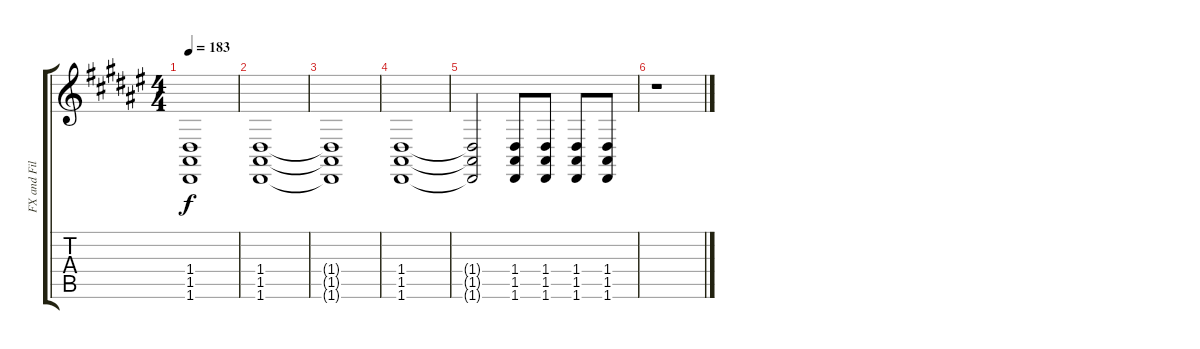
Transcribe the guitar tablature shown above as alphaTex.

\track ("FX and Fills" "FX and Fil") {instrument choiraahs}
\staff {score tabs}
\tuning (E4 B3 G3 D3 A2 D2) {hide}
\ts (4 4)
\tempo 183
\clef g2
\ks d#minor
(1.4{t} 1.5{t} 1.6{t}).1{dy f} |
(1.4 1.5 1.6).1 |
(1.4{t} 1.5{t} 1.6{t}).1 |
(1.4 1.5 1.6).1 |
(1.4{t} 1.5{t} 1.6{t}).2 (1.4 1.5 1.6).8 (1.4 1.5 1.6).8 (1.4 1.5 1.6).8 (1.4 1.5 1.6).8 |
r.1
